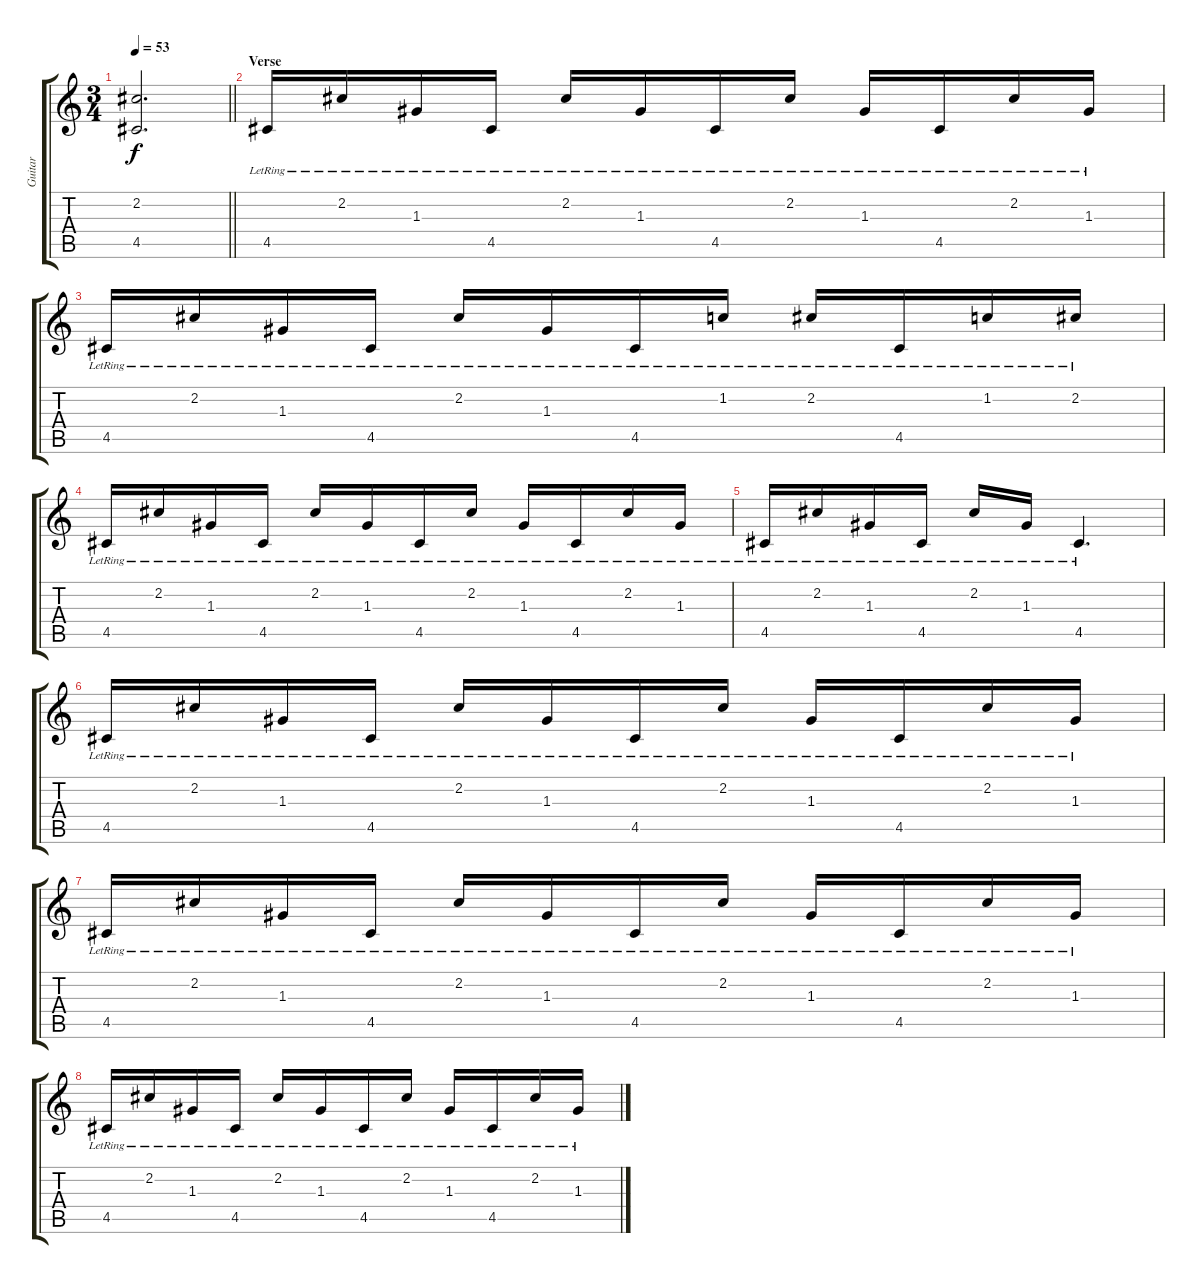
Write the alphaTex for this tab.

\track ("Guitar" "Guitar") {instrument electricguitarjazz}
\staff {score tabs}
\tuning (E4 B3 G3 D3 A2 E2) {hide}
\ts (3 4)
\tempo 53
\clef g2
\barLineRight lightlight
\ks c
(2.2 4.5).2{d dy f} |
\section ("" "Verse")
4.5{lr}.16{instrument electricguitarjazz} 2.2{lr}.16 1.3{lr}.16 4.5{lr}.16 2.2{lr}.16 1.3{lr}.16 4.5{lr}.16 2.2{lr}.16 1.3{lr}.16 4.5{lr}.16 2.2{lr}.16 1.3{lr}.16 |
4.5{lr}.16 2.2{lr}.16 1.3{lr}.16 4.5{lr}.16 2.2{lr}.16 1.3{lr}.16 4.5{lr}.16 1.2{lr}.16 2.2{lr}.16 4.5{lr}.16 1.2{lr}.16 2.2{lr}.16 |
4.5{lr}.16 2.2{lr}.16 1.3{lr}.16 4.5{lr}.16 2.2{lr}.16 1.3{lr}.16 4.5{lr}.16 2.2{lr}.16 1.3{lr}.16 4.5{lr}.16 2.2{lr}.16 1.3{lr}.16 |
4.5{lr}.16 2.2{lr}.16 1.3{lr}.16 4.5{lr}.16 2.2{lr}.16 1.3{lr}.16 4.5{lr}.4{d} |
4.5{lr}.16{volume 10} 2.2{lr}.16 1.3{lr}.16 4.5{lr}.16 2.2{lr}.16 1.3{lr}.16 4.5{lr}.16 2.2{lr}.16 1.3{lr}.16 4.5{lr}.16 2.2{lr}.16 1.3{lr}.16 |
4.5{lr}.16 2.2{lr}.16 1.3{lr}.16 4.5{lr}.16 2.2{lr}.16 1.3{lr}.16 4.5{lr}.16 2.2{lr}.16 1.3{lr}.16 4.5{lr}.16 2.2{lr}.16 1.3{lr}.16 |
4.5{lr}.16 2.2{lr}.16 1.3{lr}.16 4.5{lr}.16 2.2{lr}.16 1.3{lr}.16 4.5{lr}.16 2.2{lr}.16 1.3{lr}.16 4.5{lr}.16 2.2{lr}.16 1.3{lr}.16
